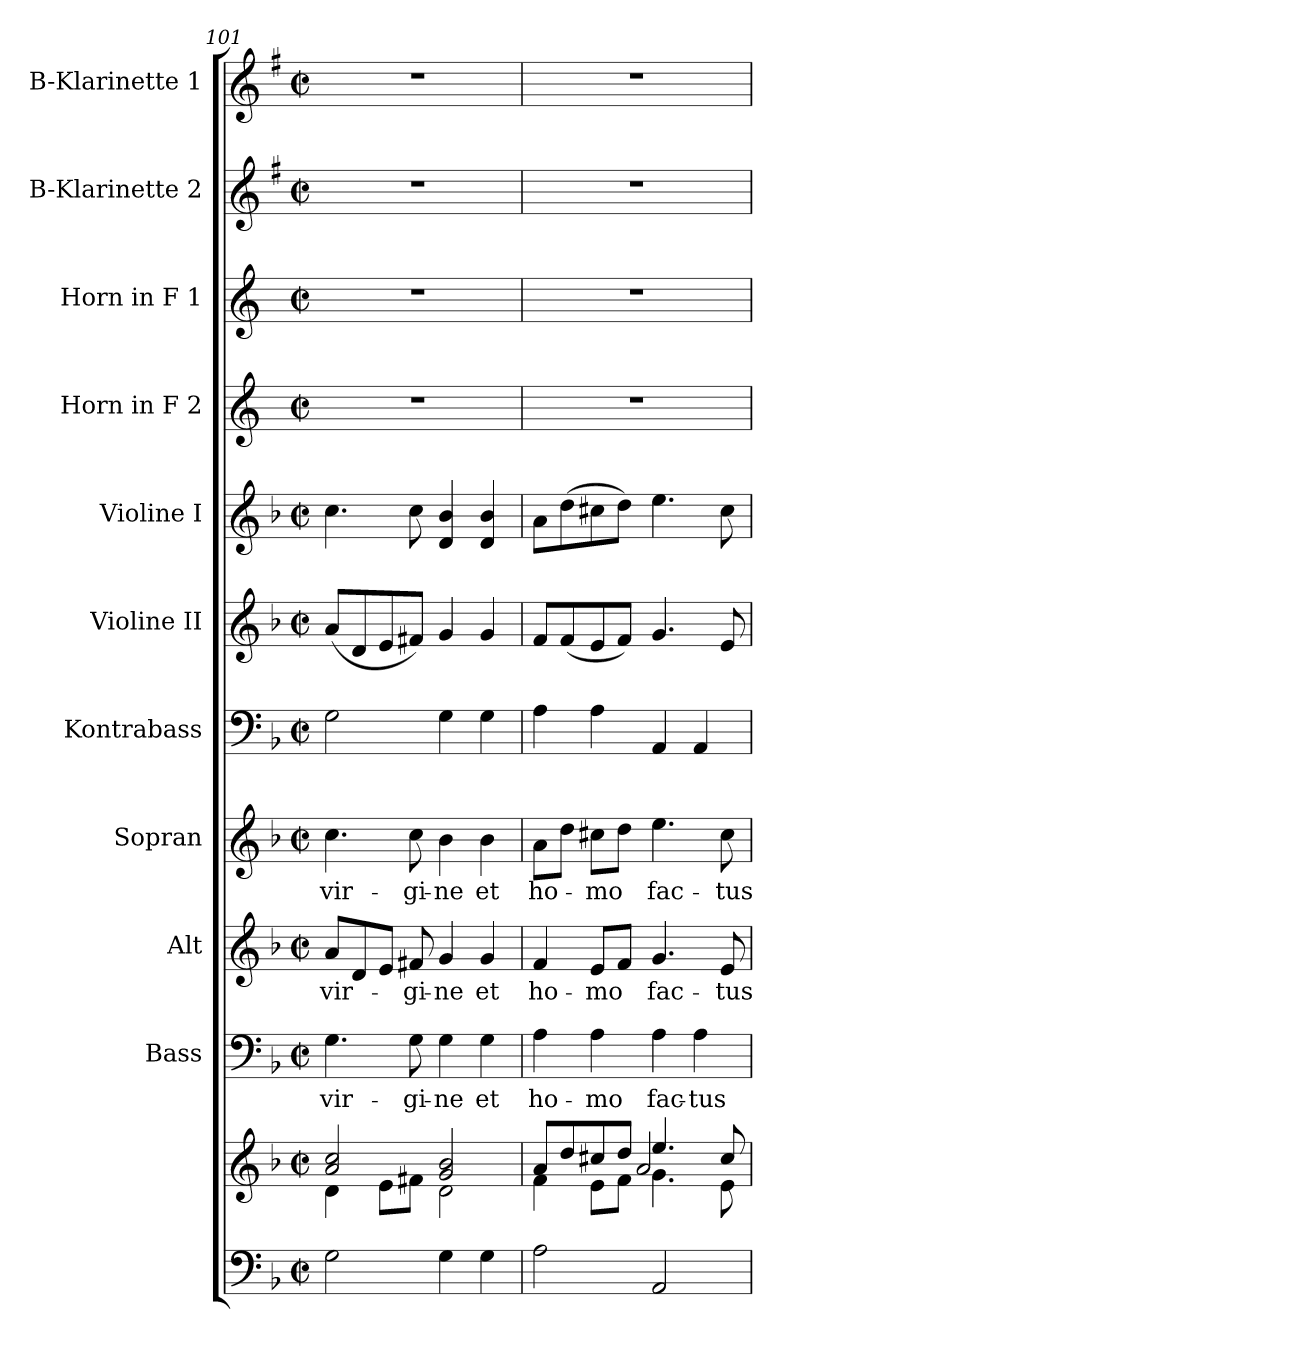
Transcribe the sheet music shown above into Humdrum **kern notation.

**kern	**kern	**kern	**text	**kern	**text	**kern	**text	**kern	**kern	**kern	**kern	**kern	**kern	**kern
*part11	*part11	*part10	*part10	*part9	*part9	*part8	*part8	*part7	*part6	*part5	*part4	*part3	*part2	*part1
*staff12	*staff11	*staff10	*staff10	*staff9	*staff9	*staff8	*staff8	*staff7	*staff6	*staff5	*staff4	*staff3	*staff2	*staff1
*	*	*I"Bass	*	*I"Alt	*	*I"Sopran	*	*I"Kontrabass	*I"Violine II	*I"Violine I	*I"Horn in F 2	*I"Horn in F 1	*I"B-Klarinette 2	*I"B-Klarinette 1
*	*	*I'B.	*	*I'A.	*	*I'S.	*	*I'Kb.	*I'Vl. II	*I'Vl. I	*	*	*I'B Kl. 2	*I'B Kl. 1
*clefF4	*clefG2	*clefF4	*	*clefG2	*	*clefG2	*	*clefF4	*clefG2	*clefG2	*clefG2	*clefG2	*clefG2	*clefG2
*	*	*	*	*	*	*	*	*ITrd7c12	*	*	*ITrd4c7	*ITrd4c7	*ITrd1c2	*ITrd1c2
*k[b-]	*k[b-]	*k[b-]	*	*k[b-]	*	*k[b-]	*	*k[b-]	*k[b-]	*k[b-]	*k[b-]	*k[b-]	*k[b-]	*k[b-]
*F:	*F:	*F:	*	*F:	*	*F:	*	*F:	*F:	*F:	*F:	*F:	*F:	*F:
*M2/2	*M2/2	*M2/2	*	*M2/2	*	*M2/2	*	*M2/2	*M2/2	*M2/2	*M2/2	*M2/2	*M2/2	*M2/2
*met(c|)	*met(c|)	*met(c|)	*	*met(c|)	*	*met(c|)	*	*met(c|)	*met(c|)	*met(c|)	*met(c|)	*met(c|)	*met(c|)	*met(c|)
=101	=101	=101	=101	=101	=101	=101	=101	=101	=101	=101	=101	=101	=101	=101
*	*^	*	*	*	*	*	*	*	*	*	*	*	*	*
!	!	!	!	!LO:LY:b	!	!LO:LY:b	!	!LO:LY:b	!	!	!	!	!	!	!
2G\	2a/ 2cc/	4d\	4.G\	vir-	8a/L	vir-	4.cc\	vir-	2GG\	(<8a/L	4.cc\	1r	1r	1r	1r
.	.	.	.	.	8d/	.	.	.	.	8d/	.	.	.	.	.
.	.	8e\L	.	.	8e/J	.	.	.	.	8e/	.	.	.	.	.
!	!	!	!	!LO:LY:b	!	!LO:LY:b	!	!LO:LY:b	!	!	!	!	!	!	!
.	.	8f#X\J	8G\	-gi-	8f#X/	-gi-	8cc\	-gi-	.	8f#X/J)	8cc\	.	.	.	.
!	!	!	!	!LO:LY:b	!	!LO:LY:b	!	!LO:LY:b	!	!	!	!	!	!	!
4G\	2g/ 2b-/	2d\	4G\	-ne	4g/	-ne	4b-\	-ne	4GG\	4g/	4d/ 4b-/	.	.	.	.
!	!	!	!	!LO:LY:b	!	!LO:LY:b	!	!LO:LY:b	!	!	!	!	!	!	!
4G\	.	.	4G\	et	4g/	et	4b-\	et	4GG\	4g/	4d/ 4b-/	.	.	.	.
!!LO:PB:g=z
=102	=102	=102	=102	=102	=102	=102	=102	=102	=102	=102	=102	=102	=102	=102	=102
*	*	*^	*	*	*	*	*	*	*	*	*	*	*	*	*
!	!	!	!	!	!LO:LY:b	!	!LO:LY:b	!	!LO:LY:b	!	!	!	!	!	!	!
2A\	8a/L	4f\	2ryy	4A\	ho-	4f/	ho-	8a\L	ho-	4AA\	8f/L	8a\L	1r	1r	1r	1r
.	8dd/	.	.	.	.	.	.	8dd\J	.	.	(<8f/	(>8dd\	.	.	.	.
!	!	!	!	!	!LO:LY:b	!	!LO:LY:b	!	!LO:LY:b	!	!	!	!	!	!	!
.	8cc#X/	8e\L	.	4A\	-mo	8e/L	-mo	8cc#X\L	-mo	4AA\	8e/	8cc#X\	.	.	.	.
.	8dd/J	8f\J	.	.	.	8f/J	.	8dd\J	.	.	8f/J)	8dd\J)	.	.	.	.
!	!	!	!	!	!LO:LY:b	!	!LO:LY:b	!	!LO:LY:b	!	!	!	!	!	!	!
2AA/	4.ee/	4.g\	2a/	4A\	fac-	4.g/	fac-	4.ee\	fac-	4AAA/	4.g/	4.ee\	.	.	.	.
!	!	!	!	!	!LO:LY:b	!	!	!	!	!	!	!	!	!	!	!
.	.	.	.	4A\	-tus	.	.	.	.	4AAA/	.	.	.	.	.	.
!	!	!	!	!	!	!	!LO:LY:b	!	!LO:LY:b	!	!	!	!	!	!	!
.	8cc#/	8e\	.	.	.	8e/	-tus	8cc#\	-tus	.	8e/	8cc#\	.	.	.	.
*	*v	*v	*v	*	*	*	*	*	*	*	*	*	*	*	*	*
=	=	=	=	=	=	=	=	=	=	=	=	=	=	=
*-	*-	*-	*-	*-	*-	*-	*-	*-	*-	*-	*-	*-	*-	*-
